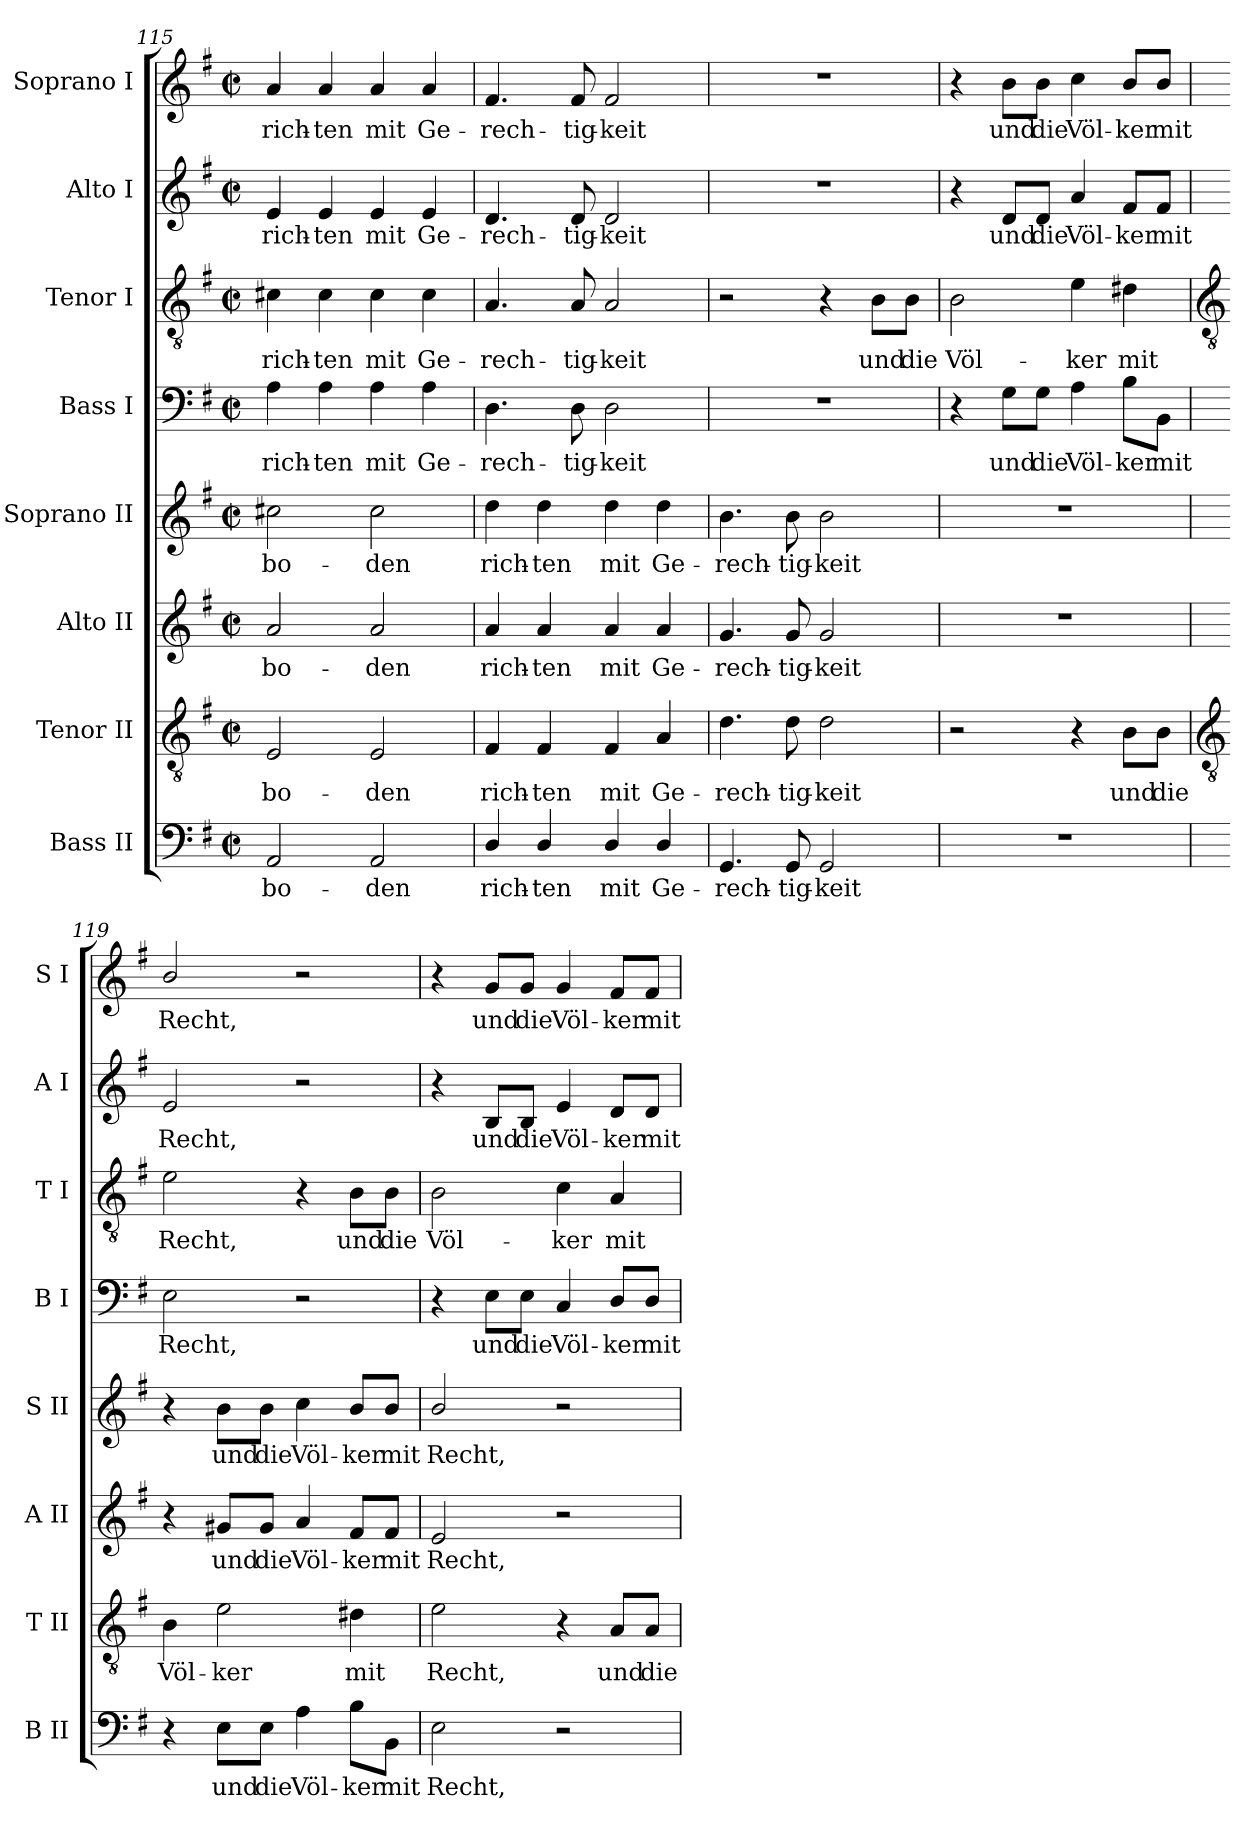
**kern	**text	**kern	**text	**kern	**text	**kern	**text	**kern	**text	**kern	**text	**kern	**text	**kern	**text
*part8	*part8	*part7	*part7	*part6	*part6	*part5	*part5	*part4	*part4	*part3	*part3	*part2	*part2	*part1	*part1
*staff8	*staff8	*staff7	*staff7	*staff6	*staff6	*staff5	*staff5	*staff4	*staff4	*staff3	*staff3	*staff2	*staff2	*staff1	*staff1
*I"Bass II	*	*I"Tenor II	*	*I"Alto II	*	*I"Soprano II	*	*I"Bass I	*	*I"Tenor I	*	*I"Alto I	*	*I"Soprano I	*
*I'B II	*	*I'T II	*	*I'A II	*	*I'S II	*	*I'B I	*	*I'T I	*	*I'A I	*	*I'S I	*
*clefF4	*	*clefGv2	*	*clefG2	*	*clefG2	*	*clefF4	*	*clefGv2	*	*clefG2	*	*clefG2	*
*k[f#]	*	*k[f#]	*	*k[f#]	*	*k[f#]	*	*k[f#]	*	*k[f#]	*	*k[f#]	*	*k[f#]	*
*G:	*	*G:	*	*G:	*	*G:	*	*G:	*	*G:	*	*G:	*	*G:	*
*M2/2	*	*M2/2	*	*M2/2	*	*M2/2	*	*M2/2	*	*M2/2	*	*M2/2	*	*M2/2	*
*met(c|)	*	*met(c|)	*	*met(c|)	*	*met(c|)	*	*met(c|)	*	*met(c|)	*	*met(c|)	*	*met(c|)	*
=115	=115	=115	=115	=115	=115	=115	=115	=115	=115	=115	=115	=115	=115	=115	=115
!	!LO:LY:b	!	!LO:LY:b	!	!LO:LY:b	!	!LO:LY:b	!	!LO:LY:b	!	!LO:LY:b	!	!LO:LY:b	!	!LO:LY:b
2AA	-bo-	2E	-bo-	2a	-bo-	2cc#X	-bo-	4A	rich-	4c#X	rich-	4e	rich-	4a	rich-
!	!	!	!	!	!	!	!	!	!LO:LY:b	!	!LO:LY:b	!	!LO:LY:b	!	!LO:LY:b
.	.	.	.	.	.	.	.	4A	-ten	4c#	-ten	4e	-ten	4a	-ten
!	!LO:LY:b	!	!LO:LY:b	!	!LO:LY:b	!	!LO:LY:b	!	!LO:LY:b	!	!LO:LY:b	!	!LO:LY:b	!	!LO:LY:b
2AA	-den	2E	-den	2a	-den	2cc#	-den	4A	mit	4c#	mit	4e	mit	4a	mit
!	!	!	!	!	!	!	!	!	!LO:LY:b	!	!LO:LY:b	!	!LO:LY:b	!	!LO:LY:b
.	.	.	.	.	.	.	.	4A	Ge-	4c#	Ge-	4e	Ge-	4a	Ge-
=116	=116	=116	=116	=116	=116	=116	=116	=116	=116	=116	=116	=116	=116	=116	=116
!	!LO:LY:b	!	!LO:LY:b	!	!LO:LY:b	!	!LO:LY:b	!	!LO:LY:b	!	!LO:LY:b	!	!LO:LY:b	!	!LO:LY:b
4D/	rich-	4F#	rich-	4a	rich-	4dd	rich-	4.D	-rech-	4.A	-rech-	4.d	-rech-	4.f#	-rech-
!	!LO:LY:b	!	!LO:LY:b	!	!LO:LY:b	!	!LO:LY:b	!	!	!	!	!	!	!	!
4D/	-ten	4F#	-ten	4a	-ten	4dd	-ten	.	.	.	.	.	.	.	.
!	!	!	!	!	!	!	!	!	!LO:LY:b	!	!LO:LY:b	!	!LO:LY:b	!	!LO:LY:b
.	.	.	.	.	.	.	.	8D	-tig-	8A	-tig-	8d	-tig-	8f#	-tig-
!	!LO:LY:b	!	!LO:LY:b	!	!LO:LY:b	!	!LO:LY:b	!	!LO:LY:b	!	!LO:LY:b	!	!LO:LY:b	!	!LO:LY:b
4D/	mit	4F#	mit	4a	mit	4dd	mit	2D	-keit	2A	-keit	2d	-keit	2f#	-keit
!	!LO:LY:b	!	!LO:LY:b	!	!LO:LY:b	!	!LO:LY:b	!	!	!	!	!	!	!	!
4D/	Ge-	4A	Ge-	4a	Ge-	4dd	Ge-	.	.	.	.	.	.	.	.
=117	=117	=117	=117	=117	=117	=117	=117	=117	=117	=117	=117	=117	=117	=117	=117
!	!LO:LY:b	!	!LO:LY:b	!	!LO:LY:b	!	!LO:LY:b	!	!	!	!	!	!	!	!
4.GG	-rech-	4.d	-rech-	4.g	-rech-	4.b	-rech-	1r	.	2r	.	1r	.	1r	.
!	!LO:LY:b	!	!LO:LY:b	!	!LO:LY:b	!	!LO:LY:b	!	!	!	!	!	!	!	!
8GG	-tig-	8d	-tig-	8g	-tig-	8b	-tig-	.	.	.	.	.	.	.	.
!	!LO:LY:b	!	!LO:LY:b	!	!LO:LY:b	!	!LO:LY:b	!	!	!	!	!	!	!	!
2GG	-keit	2d	-keit	2g	-keit	2b	-keit	.	.	4r	.	.	.	.	.
!	!	!	!	!	!	!	!	!	!	!	!LO:LY:b	!	!	!	!
.	.	.	.	.	.	.	.	.	.	8B\L	und	.	.	.	.
!	!	!	!	!	!	!	!	!	!	!	!LO:LY:b	!	!	!	!
.	.	.	.	.	.	.	.	.	.	8B\J	die	.	.	.	.
=118	=118	=118	=118	=118	=118	=118	=118	=118	=118	=118	=118	=118	=118	=118	=118
!	!	!	!	!	!	!	!	!	!	!	!LO:LY:b	!	!	!	!
1r	.	2r	.	1r	.	1r	.	4r	.	2B	Völ-	4r	.	4r	.
!	!	!	!	!	!	!	!	!	!LO:LY:b	!	!	!	!LO:LY:b	!	!LO:LY:b
.	.	.	.	.	.	.	.	8G\L	und	.	.	8d/L	und	8b\L	und
!	!	!	!	!	!	!	!	!	!LO:LY:b	!	!	!	!LO:LY:b	!	!LO:LY:b
.	.	.	.	.	.	.	.	8G\J	die	.	.	8d/J	die	8b\J	die
!	!	!	!	!	!	!	!	!	!LO:LY:b	!	!LO:LY:b	!	!LO:LY:b	!	!LO:LY:b
.	.	4r	.	.	.	.	.	4A	Völ-	4e	-ker	4a	Völ-	4cc	Völ-
!	!	!	!LO:LY:b	!	!	!	!	!	!LO:LY:b	!	!LO:LY:b	!	!LO:LY:b	!	!LO:LY:b
.	.	8B\L	und	.	.	.	.	8B\L	-ker	4d#X	mit	8f#/L	-ker	8b/L	-ker
!	!	!	!LO:LY:b	!	!	!	!	!	!LO:LY:b	!	!	!	!LO:LY:b	!	!LO:LY:b
.	.	8B\J	die	.	.	.	.	8BB\J	mit	.	.	8f#/J	mit	8b/J	mit
!!LO:LB:g=z
=119	=119	=119	=119	=119	=119	=119	=119	=119	=119	=119	=119	=119	=119	=119	=119
*	*	*clefGv2	*	*	*	*	*	*	*	*clefGv2	*	*	*	*	*
!	!	!	!LO:LY:b	!	!	!	!	!	!LO:LY:b	!	!LO:LY:b	!	!LO:LY:b	!	!LO:LY:b
4r	.	4B	Völ-	4r	.	4r	.	2E	Recht,	2e	Recht,	2e	Recht,	2b/	Recht,
!	!LO:LY:b	!	!LO:LY:b	!	!LO:LY:b	!	!LO:LY:b	!	!	!	!	!	!	!	!
8E\L	und	2e	-ker	8g#X/L	und	8b\L	und	.	.	.	.	.	.	.	.
!	!LO:LY:b	!	!	!	!LO:LY:b	!	!LO:LY:b	!	!	!	!	!	!	!	!
8E\J	die	.	.	8g#/J	die	8b\J	die	.	.	.	.	.	.	.	.
!	!LO:LY:b	!	!	!	!LO:LY:b	!	!LO:LY:b	!	!	!	!	!	!	!	!
4A	Völ-	.	.	4a	Völ-	4cc	Völ-	2r	.	4r	.	2r	.	2r	.
!	!LO:LY:b	!	!LO:LY:b	!	!LO:LY:b	!	!LO:LY:b	!	!	!	!LO:LY:b	!	!	!	!
8B\L	-ker	4d#X	mit	8f#/L	-ker	8b/L	-ker	.	.	8B\L	und	.	.	.	.
!	!LO:LY:b	!	!	!	!LO:LY:b	!	!LO:LY:b	!	!	!	!LO:LY:b	!	!	!	!
8BB\J	mit	.	.	8f#/J	mit	8b/J	mit	.	.	8B\J	die	.	.	.	.
=120	=120	=120	=120	=120	=120	=120	=120	=120	=120	=120	=120	=120	=120	=120	=120
!	!LO:LY:b	!	!LO:LY:b	!	!LO:LY:b	!	!LO:LY:b	!	!	!	!LO:LY:b	!	!	!	!
2E	Recht,	2e	Recht,	2e	Recht,	2b/	Recht,	4r	.	2B	Völ-	4r	.	4r	.
!	!	!	!	!	!	!	!	!	!LO:LY:b	!	!	!	!LO:LY:b	!	!LO:LY:b
.	.	.	.	.	.	.	.	8E\L	und	.	.	8B/L	und	8g/L	und
!	!	!	!	!	!	!	!	!	!LO:LY:b	!	!	!	!LO:LY:b	!	!LO:LY:b
.	.	.	.	.	.	.	.	8E\J	die	.	.	8B/J	die	8g/J	die
!	!	!	!	!	!	!	!	!	!LO:LY:b	!	!LO:LY:b	!	!LO:LY:b	!	!LO:LY:b
2r	.	4r	.	2r	.	2r	.	4C	Völ-	4c	-ker	4e	Völ-	4g	Völ-
!	!	!	!LO:LY:b	!	!	!	!	!	!LO:LY:b	!	!LO:LY:b	!	!LO:LY:b	!	!LO:LY:b
.	.	8A/L	und	.	.	.	.	8D/L	-ker	4A	mit	8d/L	-ker	8f#/L	-ker
!	!	!	!LO:LY:b	!	!	!	!	!	!LO:LY:b	!	!	!	!LO:LY:b	!	!LO:LY:b
.	.	8A/J	die	.	.	.	.	8D/J	mit	.	.	8d/J	mit	8f#/J	mit
=	=	=	=	=	=	=	=	=	=	=	=	=	=	=	=
*-	*-	*-	*-	*-	*-	*-	*-	*-	*-	*-	*-	*-	*-	*-	*-
